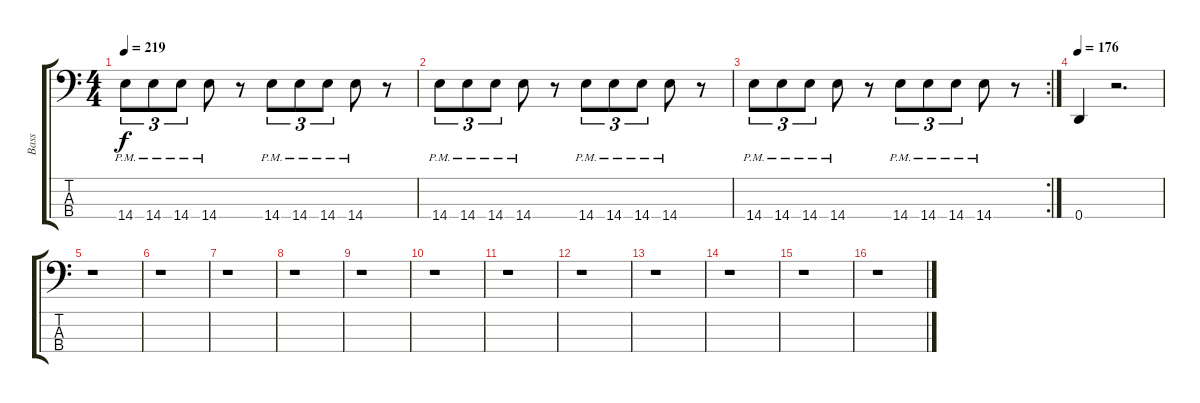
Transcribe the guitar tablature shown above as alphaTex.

\track ("Bass " "Bass ") {instrument electricbasspick}
\staff {score tabs}
\tuning (G2 D2 A1 D1) {hide}
\ts (4 4)
\tempo 219
\clef f4
\ks c
14.4{pm}.8{tu (3 2) dy f} 14.4{pm}.8{tu (3 2)} 14.4{pm}.8{tu (3 2)} 14.4{pm}.8 r.8 14.4{pm}.8{tu (3 2)} 14.4{pm}.8{tu (3 2)} 14.4{pm}.8{tu (3 2)} 14.4{pm}.8 r.8 |
14.4{pm}.8{tu (3 2)} 14.4{pm}.8{tu (3 2)} 14.4{pm}.8{tu (3 2)} 14.4{pm}.8 r.8 14.4{pm}.8{tu (3 2)} 14.4{pm}.8{tu (3 2)} 14.4{pm}.8{tu (3 2)} 14.4{pm}.8 r.8 |
\rc 2
14.4{pm}.8{tu (3 2)} 14.4{pm}.8{tu (3 2)} 14.4{pm}.8{tu (3 2)} 14.4{pm}.8 r.8 14.4{pm}.8{tu (3 2)} 14.4{pm}.8{tu (3 2)} 14.4{pm}.8{tu (3 2)} 14.4{pm}.8 r.8 |
\tempo 176
0.4.4 r.2{d} |
r.1 |
r.1 |
r.1 |
r.1 |
r.1 |
r.1 |
r.1 |
r.1 |
r.1 |
r.1 |
r.1 |
r.1
